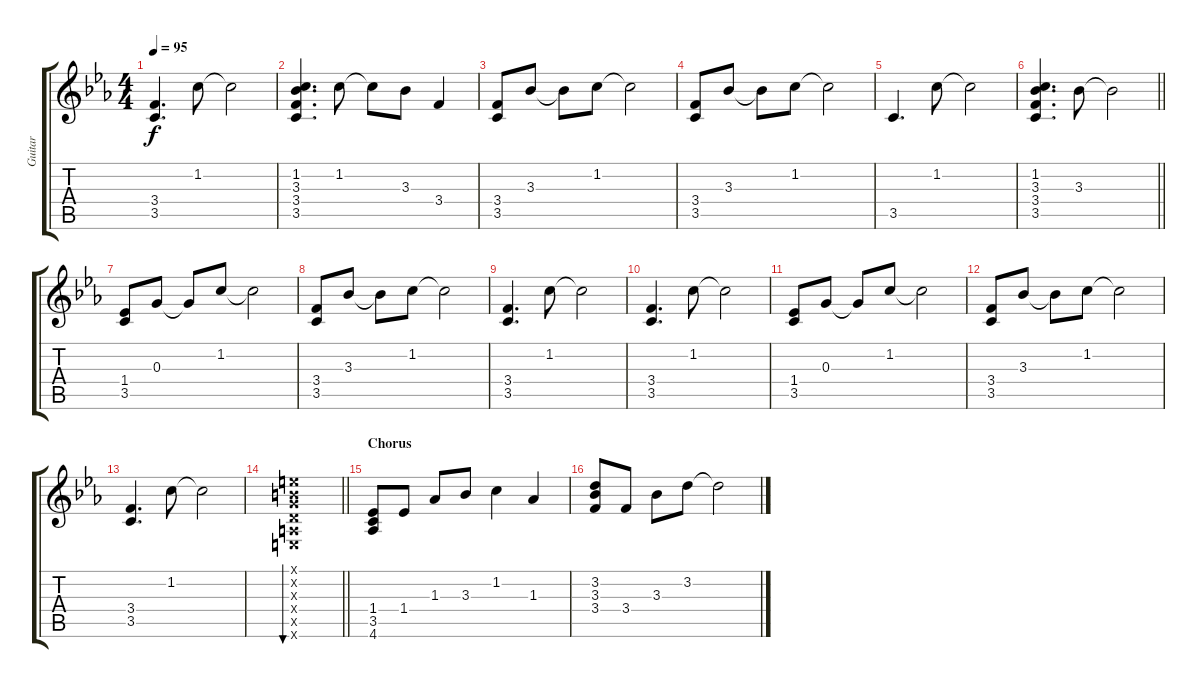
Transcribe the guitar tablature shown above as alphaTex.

\track ("Guitar" "Guitar") {instrument electricguitarclean}
\staff {score tabs}
\tuning (E4 B3 G3 D3 A2 E2) {hide}
\ts (4 4)
\tempo 95
\clef g2
\ks eb
(3.4 3.5).4{d dy f} 1.2.8 1.2{t}.2 |
(1.2 3.3 3.4 3.5).4{d} 1.2.8 1.2{t}.8 3.3.8 3.4.4 |
(3.4 3.5).8 3.3.8 3.3{t}.8 1.2.8 1.2{t}.2 |
(3.4 3.5).8 3.3.8 3.3{t}.8 1.2.8 1.2{t}.2 |
3.5.4{d} 1.2.8 1.2{t}.2 |
\barLineRight lightlight
(1.2 3.3 3.4 3.5).4{d} 3.3.8 3.3{t}.2 |
\section ("" "")
(1.4 3.5).8 0.3.8 0.3{t}.8 1.2.8 1.2{t}.2 |
(3.4 3.5).8 3.3.8 3.3{t}.8 1.2.8 1.2{t}.2 |
(3.4 3.5).4{d} 1.2.8 1.2{t}.2 |
(3.4 3.5).4{d} 1.2.8 1.2{t}.2 |
(1.4 3.5).8 0.3.8 0.3{t}.8 1.2.8 1.2{t}.2 |
(3.4 3.5).8 3.3.8 3.3{t}.8 1.2.8 1.2{t}.2 |
(3.4 3.5).4{d} 1.2.8 1.2{t}.2 |
\barLineRight lightlight
(0.1{x} 0.2{x} 0.3{x} 0.4{x} 0.5{x} 0.6{x}).1{bu 240} |
\section ("" "Chorus")
(1.4 3.5 4.6).8 1.4.8 1.3.8 3.3.8 1.2.4 1.3.4 |
(3.2 3.3 3.4).8 3.4.8 3.3.8 3.2.8 3.2{t}.2
